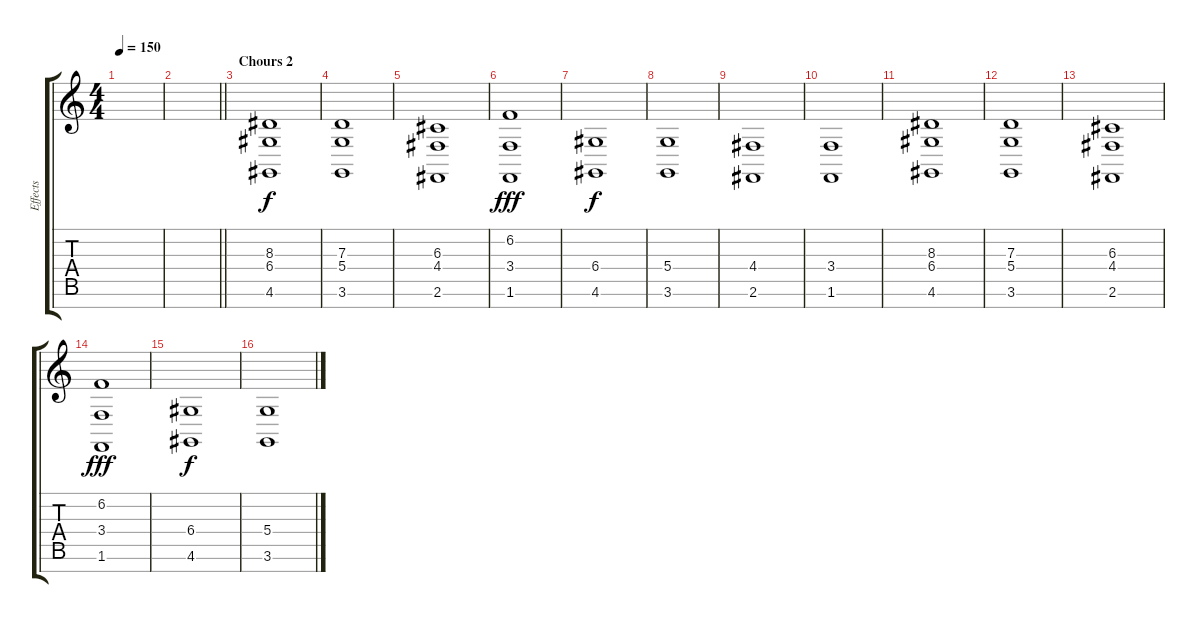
\track ("Effects" "Effects") {instrument synthstrings2}
\staff {score tabs}
\tuning (E4 B3 G3 D3 A2 E2 B1) {hide}
\ts (4 4)
\tempo 150
\clef g2
\ks c
|
\barLineRight lightlight
|
\section ("" "Chours 2")
(8.3 6.4 4.6).1 |
(7.3 5.4 3.6).1 |
(6.3 4.4 2.6).1 |
(6.2 3.4 1.6).1{dy fff} |
(6.4 4.6).1{dy f} |
(5.4 3.6).1 |
(4.4 2.6).1 |
(3.4 1.6).1 |
(8.3 6.4 4.6).1 |
(7.3 5.4 3.6).1 |
(6.3 4.4 2.6).1 |
(6.2 3.4 1.6).1{dy fff} |
(6.4 4.6).1{dy f} |
(5.4 3.6).1
